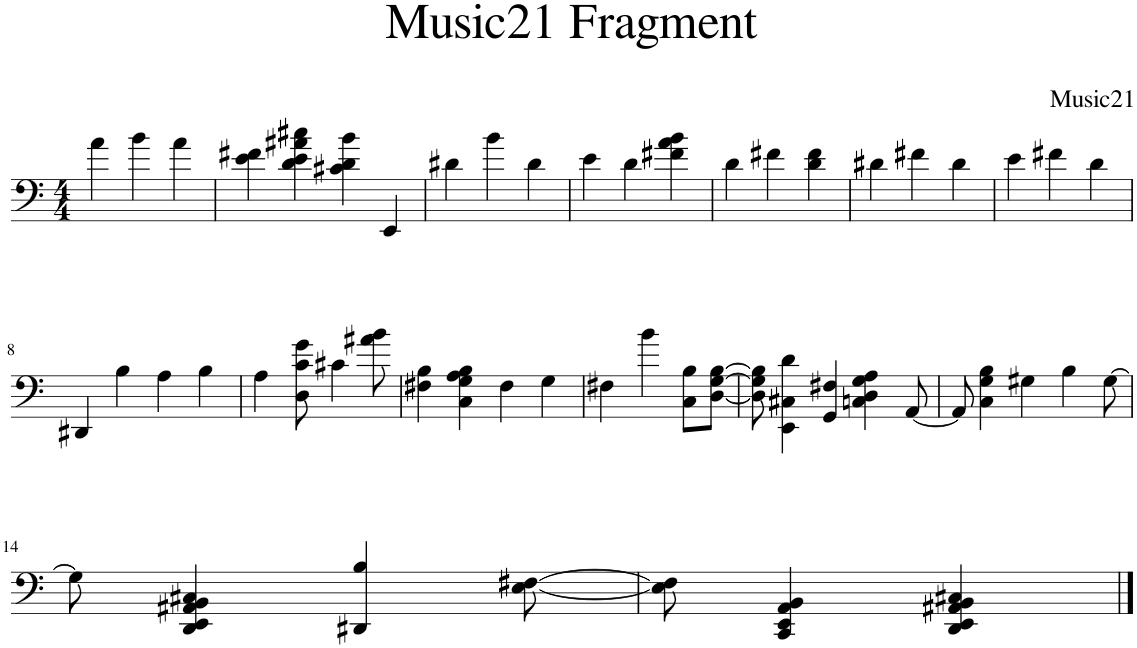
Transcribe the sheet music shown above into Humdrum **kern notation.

**kern
*part1
*staff1
*I"Piano
*I'Pno
*clefF4
*k[]
*M4/4
=1
4a\
4b\
4a\
=2
4e\ 4f#X\
4d\ 4e\ 4a#X\ 4cc#X\
4c#X\ 4d\ 4b\
4EE/
=3
4d#X\
4b\
4d#\
=4
4e\
4d\
4f#X\ 4a\ 4b\
=5
4d\
4f#X\
4d\ 4f#\
=6
4d#X\
4f#X\
4d#\
=7
4e\
4f#X\
4d\
!!LO:LB:g=z
=8
4DD#X/
4B\
4A\
4B\
=9
4A\
8D\ 8c\ 8g\
4c#X\
8a#X\ 8b\
=10
4F#X\ 4B\
4C\ 4G\ 4A\ 4B\
4F#\
4G\
=11
4F#X\
4b\
8C\ 8B\L
[8D\ [8G\ [8B\J
=12
8D\] 8G\] 8B\]
4EE\ 4C#X\ 4d\
4GG/ 4F#X/
4Cn\ 4D\ 4G\ 4A\
[8AA/
=13
8AA/]
4C\ 4G\ 4B\
4G#X\
4B\
[8G#\
!!LO:LB:g=z
=14
8G#\]
4DD/ 4EE/ 4AA#X/ 4BB/ 4C#X/
4DD#X/ 4B/
[8E\ [8F#X\
=15
8E\] 8F#\]
4CC/ 4EE/ 4AA/ 4BB/
4DD/ 4EE/ 4AA#X/ 4BB/ 4C#X/
==
*-
